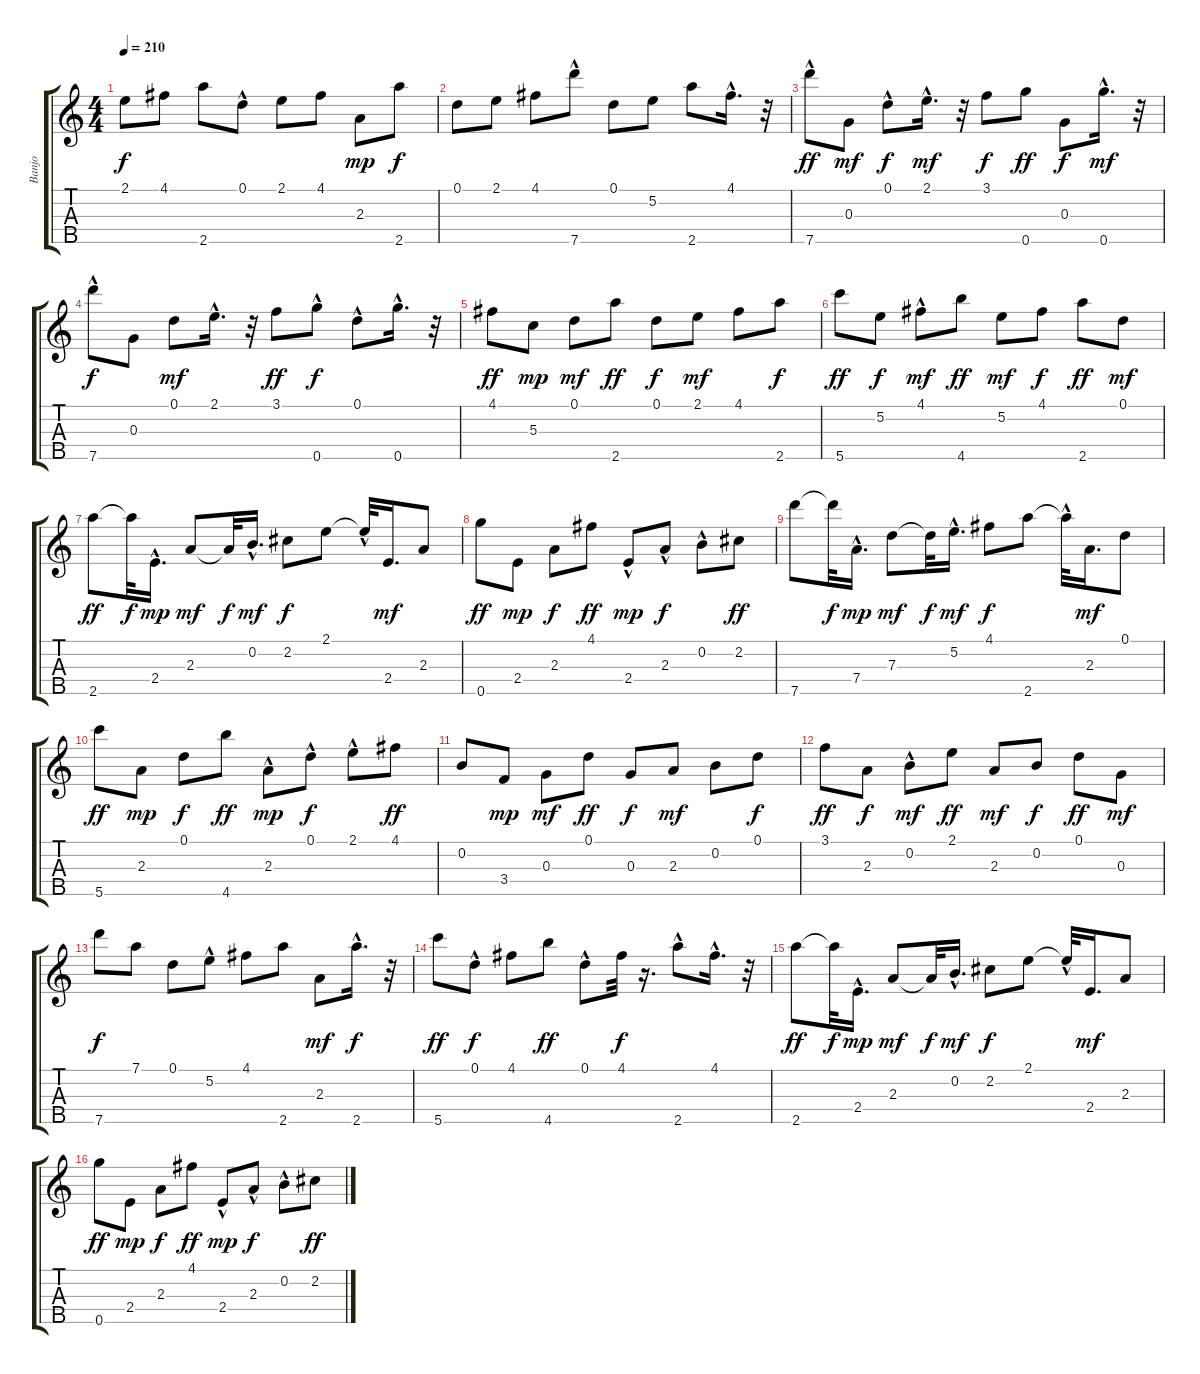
\track ("Banjo" "Banjo") {instrument banjo}
\staff {score tabs}
\tuning (D4 B3 G3 D3 G4) {hide}
\displaytranspose 12
\ts (4 4)
\tempo 210
\clef g2
\ks c
2.1.8{dy f} 4.1.8 2.5.8 0.1{hac}.8 2.1.8 4.1.8 2.3.8{dy mp} 2.5.8{dy f} |
0.1.8 2.1.8 4.1.8 7.5{hac}.8 0.1.8 5.2.8 2.5.8 4.1{hac}.16{d} r.32 |
7.5{hac}.8{dy ff} 0.3.8{dy mf} 0.1{hac}.8{dy f} 2.1{hac}.16{d dy mf} r.32 3.1.8{dy f} 0.5.8{dy ff} 0.3.8{dy f} 0.5{hac}.16{d dy mf} r.32 |
7.5{hac}.8{dy f} 0.3.8 0.1.8{dy mf} 2.1{hac}.16{d} r.32 3.1.8{dy ff} 0.5{hac}.8{dy f} 0.1{hac}.8 0.5{hac}.16{d} r.32 |
4.1.8{dy ff} 5.3.8{dy mp} 0.1.8{dy mf} 2.5.8{dy ff} 0.1.8{dy f} 2.1.8{dy mf} 4.1.8 2.5.8{dy f} |
5.5.8{dy ff} 5.2.8{dy f} 4.1{hac}.8{dy mf} 4.5.8{dy ff} 5.2.8{dy mf} 4.1.8{dy f} 2.5.8{dy ff} 0.1.8{dy mf} |
2.5.8{dy ff} 2.5{t}.32{dy f} 2.4{hac}.16{d dy mp} 2.3.8{dy mf} 2.3{t}.32{dy f} 0.2{hac}.16{d dy mf} 2.2.8{dy f} 2.1.8 2.1{hac t}.32 2.4.16{d dy mf} 2.3.8 |
0.5.8{dy ff} 2.4.8{dy mp} 2.3.8{dy f} 4.1.8{dy ff} 2.4{hac}.8{dy mp} 2.3{hac}.8{dy f} 0.2{hac}.8 2.2.8{dy ff} |
7.5.8 7.5{t}.32{dy f} 7.4{hac}.16{d dy mp} 7.3.8{dy mf} 7.3{t}.32{dy f} 5.2{hac}.16{d dy mf} 4.1.8{dy f} 2.5.8 2.5{hac t}.32 2.3.16{d dy mf} 0.1.8 |
5.5.8{dy ff} 2.3.8{dy mp} 0.1.8{dy f} 4.5.8{dy ff} 2.3{hac}.8{dy mp} 0.1{hac}.8{dy f} 2.1{hac}.8 4.1.8{dy ff} |
0.2.8 3.4.8{dy mp} 0.3.8{dy mf} 0.1.8{dy ff} 0.3.8{dy f} 2.3.8{dy mf} 0.2.8 0.1.8{dy f} |
3.1.8{dy ff} 2.3.8{dy f} 0.2{hac}.8{dy mf} 2.1.8{dy ff} 2.3.8{dy mf} 0.2.8{dy f} 0.1.8{dy ff} 0.3.8{dy mf} |
7.5.8{dy f} 7.1.8 0.1.8 5.2{hac}.8 4.1.8 2.5.8 2.3.8{dy mf} 2.5{hac}.16{d dy f} r.32 |
5.5.8{dy ff} 0.1{hac}.8{dy f} 4.1.8 4.5.8{dy ff} 0.1{hac}.8 4.1.32{dy f} r.16{d} 2.5{hac}.8 4.1{hac}.16{d} r.32 |
2.5.8{dy ff} 2.5{t}.32{dy f} 2.4{hac}.16{d dy mp} 2.3.8{dy mf} 2.3{t}.32{dy f} 0.2{hac}.16{d dy mf} 2.2.8{dy f} 2.1.8 2.1{hac t}.32 2.4.16{d dy mf} 2.3.8 |
0.5.8{dy ff} 2.4.8{dy mp} 2.3.8{dy f} 4.1.8{dy ff} 2.4{hac}.8{dy mp} 2.3{hac}.8{dy f} 0.2{hac}.8 2.2.8{dy ff}
